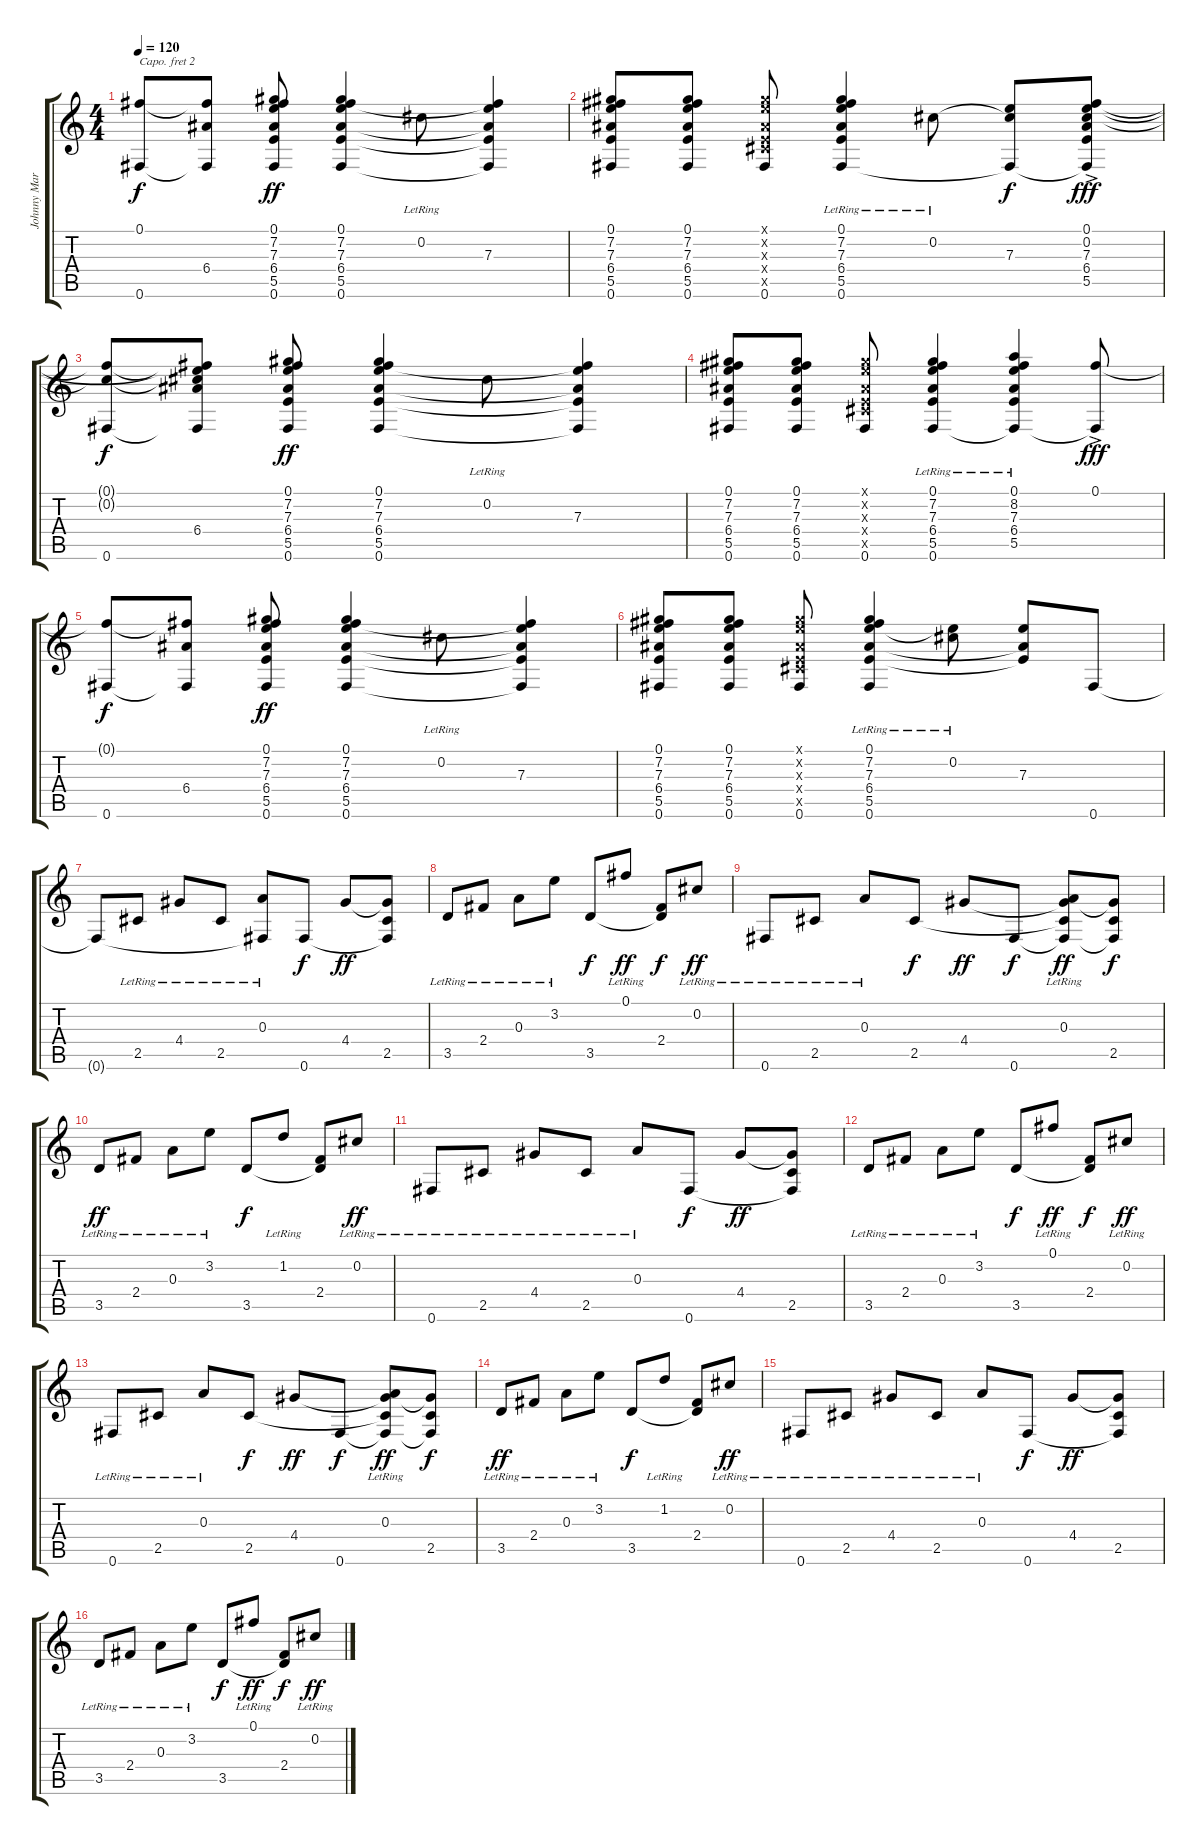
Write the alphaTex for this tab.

\track ("Johnny Marr" "Johnny Mar") {instrument electricguitarclean}
\staff {score tabs}
\capo 2
\tuning (E4 B3 G3 D3 A2 E2) {hide}
\ts (4 4)
\tempo 120
\clef g2
\ks c
(0.1{t} 0.6).8{dy f} (0.1{t} 6.4 0.6{t}).8 (0.1 7.2 7.3 6.4 5.5 0.6).8{dy ff} (0.1 7.2 7.3 6.4 5.5 0.6).4 0.2{lr}.8 (0.1{t} 7.3 6.4{t} 5.5{t} 0.6{t}).4 |
(0.1 7.2 7.3 6.4 5.5 0.6).8 (0.1 7.2 7.3 6.4 5.5 0.6).8 (2.1{x} 3.2{x} 1.3{x} 0.4{x} 2.5{x} 0.6).8 (0.1{lr} 7.2 7.3{lr} 6.4 5.5{lr} 0.6{lr}).4 0.2{lr}.8 (0.2{t} 7.3 0.6{t}).8{dy f} (0.1{ac} 0.2 7.3 6.4 5.5 0.6{t}).8{dy fff} |
(0.1{t} 0.2{t} 0.6).8{dy f} (0.1{t} 0.2{t} 7.3{t} 6.4 0.6{t}).8 (0.1 7.2 7.3 6.4 5.5 0.6).8{dy ff} (0.1 7.2 7.3 6.4 5.5 0.6).4 0.2{lr}.8 (0.1{t} 7.3 6.4{t} 5.5{t} 0.6{t}).4 |
(0.1 7.2 7.3 6.4 5.5 0.6).8 (0.1 7.2 7.3 6.4 5.5 0.6).8 (2.1{x} 3.2{x} 1.3{x} 0.4{x} 2.5{x} 0.6).8 (0.1{lr} 7.2 7.3{lr} 6.4 5.5{lr} 0.6{lr}).4 (0.1 8.2{lr} 7.3{lr} 6.4{lr} 5.5{lr} 0.6{t}).4 (0.1{ac} 0.6{t}).8{dy fff} |
(0.1{t} 0.6).8{dy f} (0.1{t} 6.4 0.6{t}).8 (0.1 7.2 7.3 6.4 5.5 0.6).8{dy ff} (0.1 7.2 7.3 6.4 5.5 0.6).4 0.2{lr}.8 (0.1{t} 7.3 6.4{t} 5.5{t} 0.6{t}).4 |
(0.1 7.2 7.3 6.4 5.5 0.6).8 (0.1 7.2 7.3 6.4 5.5 0.6).8 (2.1{x} 3.2{x} 1.3{x} 0.4{x} 2.5{x} 0.6).8 (0.1{lr} 7.2 7.3{lr} 6.4 5.5{lr} 0.6{lr}).4 (0.2{lr} 7.3{t}).8 (7.3 6.4{t} 5.5{t}).8 0.6.8 |
0.6{t}.8 2.5{lr}.8 4.4{lr}.8 2.5{lr}.8 (0.3{lr} 0.6{t}).8 0.6.8{dy f} 4.4.8{dy ff} (4.4{t} 2.5 0.6{t}).8 |
3.5{lr}.8 2.4{lr}.8 0.3{lr}.8 3.2{lr}.8 3.5.8{dy f} 0.1{lr}.8{dy ff} (2.4 3.5{t}).8{dy f} 0.2{lr}.8{dy ff} |
0.6{lr}.8 2.5{lr}.8 0.3{lr}.8 2.5.8{dy f} 4.4.8{dy ff} 0.6.8{dy f} (0.3{lr} 4.4{t} 2.5{t} 0.6{t}).8{dy ff} (4.4{t} 2.5 0.6{t}).8{dy f} |
3.5{lr}.8{dy ff} 2.4{lr}.8 0.3{lr}.8 3.2{lr}.8 3.5.8{dy f} 1.2{lr}.8 (2.4 3.5{t}).8 0.2{lr}.8{dy ff} |
0.6{lr}.8 2.5{lr}.8 4.4{lr}.8 2.5{lr}.8 0.3{lr}.8 0.6.8{dy f} 4.4.8{dy ff} (4.4{t} 2.5 0.6{t}).8 |
3.5{lr}.8 2.4{lr}.8 0.3{lr}.8 3.2{lr}.8 3.5.8{dy f} 0.1{lr}.8{dy ff} (2.4 3.5{t}).8{dy f} 0.2{lr}.8{dy ff} |
0.6{lr}.8 2.5{lr}.8 0.3{lr}.8 2.5.8{dy f} 4.4.8{dy ff} 0.6.8{dy f} (0.3{lr} 4.4{t} 2.5{t} 0.6{t}).8{dy ff} (4.4{t} 2.5 0.6{t}).8{dy f} |
3.5{lr}.8{dy ff volume 14} 2.4{lr}.8 0.3{lr}.8 3.2{lr}.8 3.5.8{dy f} 1.2{lr}.8 (2.4 3.5{t}).8 0.2{lr}.8{dy ff} |
0.6{lr}.8 2.5{lr}.8{volume 13} 4.4{lr}.8 2.5{lr}.8 0.3{lr}.8{volume 11} 0.6.8{dy f} 4.4.8{dy ff} (4.4{t} 2.5 0.6{t}).8 |
3.5{lr}.8{volume 9} 2.4{lr}.8 0.3{lr}.8 3.2{lr}.8 3.5.8{dy f volume 7} 0.1{lr}.8{dy ff} (2.4 3.5{t}).8{dy f} 0.2{lr}.8{dy ff}
